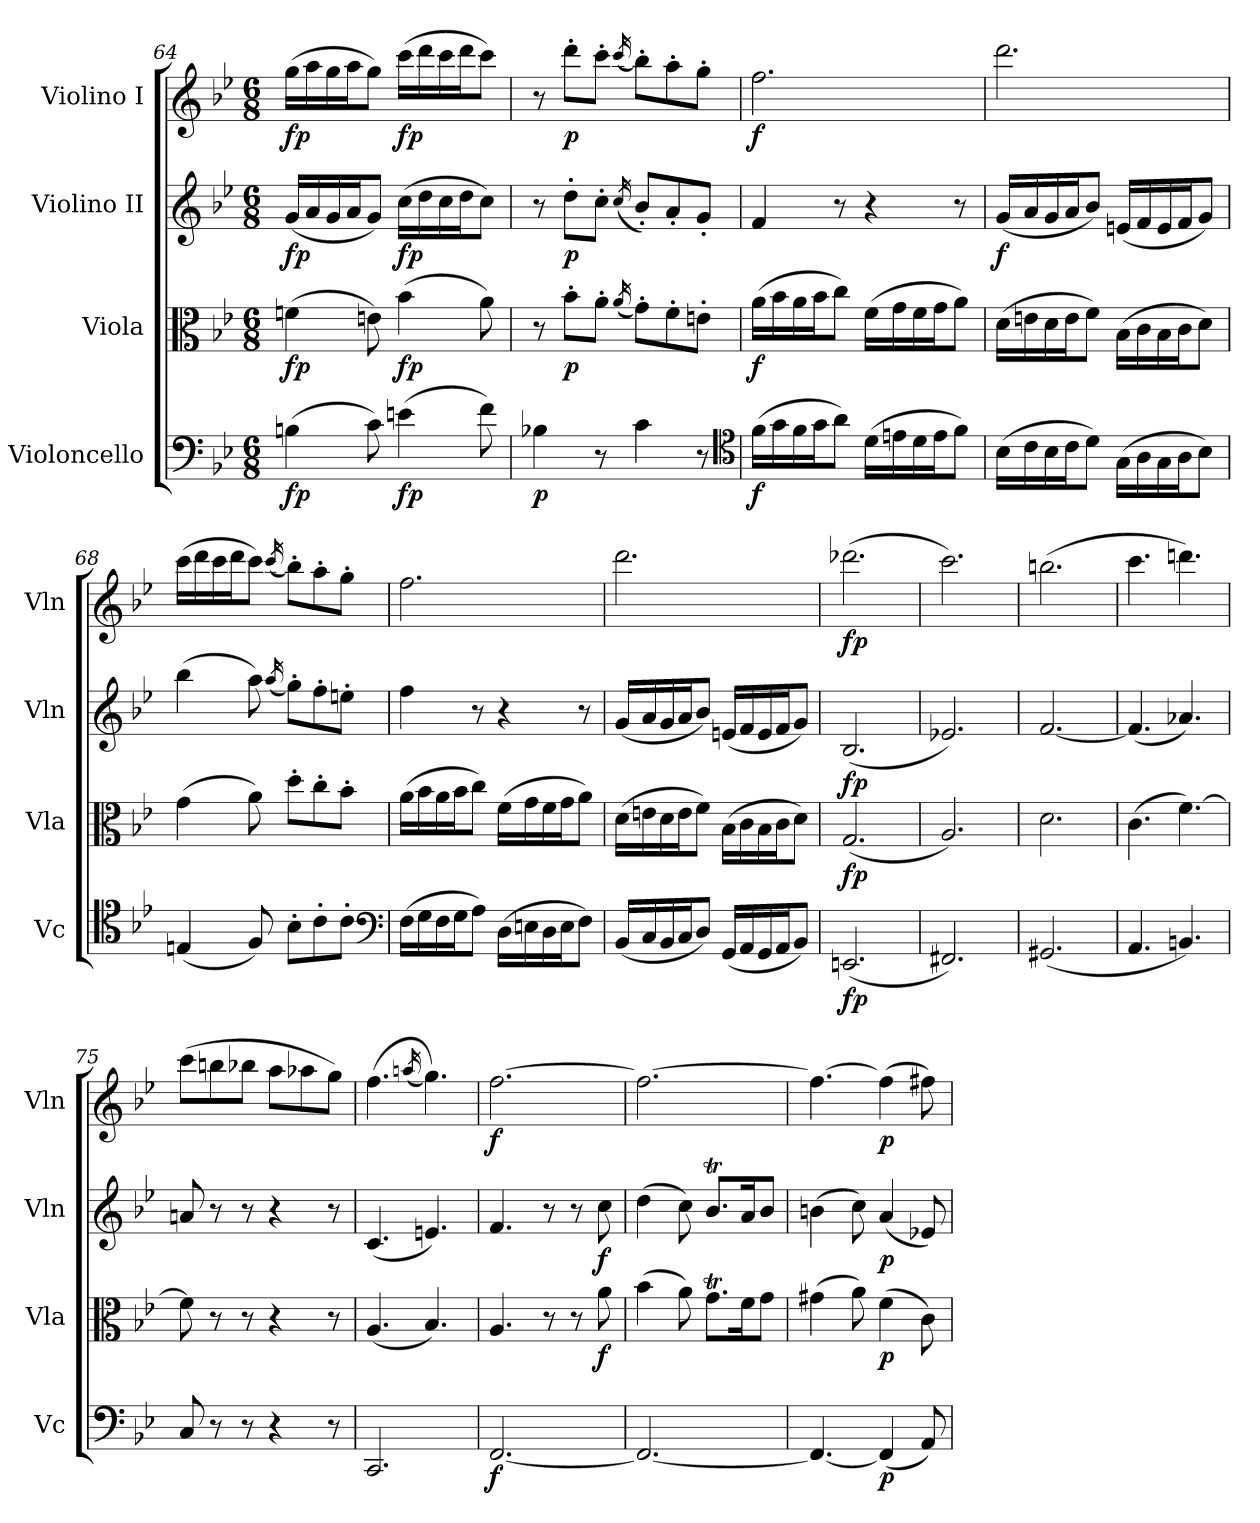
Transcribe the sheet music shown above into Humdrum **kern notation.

**kern	**dynam	**kern	**dynam	**kern	**dynam	**kern	**dynam
*part4	*part4	*part3	*part3	*part2	*part2	*part1	*part1
*staff4	*staff4	*staff3	*staff3	*staff2	*staff2	*staff1	*staff1
*I"Violoncello	*	*I"Viola	*	*I"Violino II	*	*I"Violino I	*
*I'Vc	*	*I'Vla	*	*I'Vln	*	*I'Vln	*
*clefF4	*	*clefC3	*	*clefG2	*	*clefG2	*
*k[b-e-]	*	*k[b-e-]	*	*k[b-e-]	*	*k[b-e-]	*
*B-:	*	*B-:	*	*B-:	*	*B-:	*
*M6/8	*	*M6/8	*	*M6/8	*	*M6/8	*
=64	=64	=64	=64	=64	=64	=64	=64
(4Bn	fp	(4fn	fp	(16gLL	fp	(16ggLL	fp
.	.	.	.	16a	.	16aa	.
.	.	.	.	16g	.	16gg	.
.	.	.	.	16aJ	.	16aaJ	.
8c)	.	8en)	.	8gJ)	.	8ggJ)	.
(4en	fp	(4b-	fp	(16ccLL	fp	(16cccLL	fp
.	.	.	.	16dd	.	16ddd	.
.	.	.	.	16cc	.	16ccc	.
.	.	.	.	16ddJ	.	16dddJ	.
8f)	.	8a)	.	8ccJ)	.	8cccJ)	.
!!LO:LB:g=z
=65	=65	=65	=65	=65	=65	=65	=65
4B-X	p	8r	.	8r	.	8r	.
.	.	8b-'L	p	8dd'L	p	8ddd'L	p
8r	.	8a'J	.	8cc'J	.	8ccc'J	.
.	.	(<16qa/	.	(<16qcc/	.	(<16qccc/	.
4c	.	8g'L)	.	8b-'L)	.	8bb-'L)	.
.	.	8f'	.	8a'	.	8aa'	.
8r	.	8en'J	.	8g'J	.	8gg'J	.
*clefC4	*	*	*	*	*	*	*
=66	=66	=66	=66	=66	=66	=66	=66
(16fLL	f	(16aLL	f	4f	.	2.ff	f
16g	.	16b-	.	.	.	.	.
16f	.	16a	.	.	.	.	.
16gJ	.	16b-J	.	.	.	.	.
8aJ)	.	8ccJ)	.	8r	.	.	.
(16dLL	.	(16fLL	.	4r	.	.	.
16en	.	16g	.	.	.	.	.
16d	.	16f	.	.	.	.	.
16eJ	.	16gJ	.	.	.	.	.
8fJ)	.	8aJ)	.	8r	.	.	.
=67	=67	=67	=67	=67	=67	=67	=67
(16B-LL	.	(16dLL	.	(16gLL	f	2.ddd	.
16c	.	16en	.	16a	.	.	.
16B-	.	16d	.	16g	.	.	.
16cJ	.	16eJ	.	16aJ	.	.	.
8dJ)	.	8fJ)	.	8b-J)	.	.	.
(16G\LL	.	(16B-\LL	.	(16enLL	.	.	.
16A\	.	16c\	.	16f	.	.	.
16G\	.	16B-\	.	16e	.	.	.
16A\J	.	16c\J	.	16fJ	.	.	.
8B-\J)	.	8d\J)	.	8gJ)	.	.	.
=68	=68	=68	=68	=68	=68	=68	=68
(4En	.	(4g	.	(4bb-	.	(16cccLL	.
.	.	.	.	.	.	16ddd	.
.	.	.	.	.	.	16ccc	.
.	.	.	.	.	.	16dddJ	.
8F)	.	8a)	.	8aa)	.	8cccJ)	.
.	.	.	.	(<16qaa/	.	(<16qccc/	.
8B-'L	.	8dd'L	.	8gg'L)	.	8bb-'L)	.
8c'	.	8cc'	.	8ff'	.	8aa'	.
8c'J	.	8b-'J	.	8een'J	.	8gg'J	.
*clefF4	*	*	*	*	*	*	*
=69	=69	=69	=69	=69	=69	=69	=69
(16FLL	.	(16aLL	.	4ff	.	2.ff	.
16G	.	16b-	.	.	.	.	.
16F	.	16a	.	.	.	.	.
16GJ	.	16b-J	.	.	.	.	.
8AJ)	.	8ccJ)	.	8r	.	.	.
(16DLL	.	(16fLL	.	4r	.	.	.
16En	.	16g	.	.	.	.	.
16D	.	16f	.	.	.	.	.
16EJ	.	16gJ	.	.	.	.	.
8FJ)	.	8aJ)	.	8r	.	.	.
!!LO:PB:g=z
=70	=70	=70	=70	=70	=70	=70	=70
(16BB-LL	.	(16dLL	.	(16gLL	.	2.ddd	.
16C	.	16en	.	16a	.	.	.
16BB-	.	16d	.	16g	.	.	.
16CJ	.	16eJ	.	16aJ	.	.	.
8DJ)	.	8fJ)	.	8b-J)	.	.	.
(16GGLL	.	(16B-\LL	.	(16enLL	.	.	.
16AA	.	16c\	.	16f	.	.	.
16GG	.	16B-\	.	16e	.	.	.
16AAJ	.	16c\J	.	16fJ	.	.	.
8BB-J)	.	8d\J)	.	8gJ)	.	.	.
=71	=71	=71	=71	=71	=71	=71	=71
(2.EEn	fp	(2.G	fp	(2.B-	fp	(2.ddd-X	fp
=72	=72	=72	=72	=72	=72	=72	=72
2.FF#X)	.	2.A)	.	2.e-X)	.	2.ccc)	.
=73	=73	=73	=73	=73	=73	=73	=73
(2.GG#X	.	2.d	.	[2.f	.	(2.bbn	.
=74	=74	=74	=74	=74	=74	=74	=74
4.AA	.	(4.c	.	(4.f]	.	4.ccc	.
4.BBn)	.	[4.f)	.	4.a-X)	.	4.dddn)	.
=75	=75	=75	=75	=75	=75	=75	=75
8C	.	8f]	.	8an	.	(8cccL	.
8r	.	8r	.	8r	.	8bbn	.
8r	.	8r	.	8r	.	8bb-XJ	.
4r	.	4r	.	4r	.	8aaL	.
.	.	.	.	.	.	8aa-X	.
8r	.	8r	.	8r	.	8ggJ)	.
=76	=76	=76	=76	=76	=76	=76	=76
2.CC	.	(4.A	.	(4.c	.	(4.ff	.
.	.	.	.	.	.	(<16qaan/	.
.	.	4.B-)	.	4.en)	.	4.gg))	.
=77	=77	=77	=77	=77	=77	=77	=77
[2.FF	f	4.A	.	4.f	.	[2.ff	f
.	.	8r	.	8r	.	.	.
.	.	8r	.	8r	.	.	.
.	.	8a	f	8cc	f	.	.
=78	=78	=78	=78	=78	=78	=78	=78
2.FF_	.	(4b-	.	(4dd	.	2.ff_	.
.	.	8a)	.	8cc)	.	.	.
.	.	8.gTL	.	8.b-TL	.	.	.
.	.	16fk	.	16ak	.	.	.
.	.	8gJ	.	8b-J	.	.	.
!!LO:LB:g=z
=79	=79	=79	=79	=79	=79	=79	=79
4.FF_	.	(4g#X	.	(4bn	.	4.ff_	.
.	.	8a)	.	8cc)	.	.	.
(4FF]	p	(4f	p	(4a	p	(4ff]	p
8AA)	.	8c)	.	8e-X)	.	8ff#X)	.
=	=	=	=	=	=	=	=
*-	*-	*-	*-	*-	*-	*-	*-
